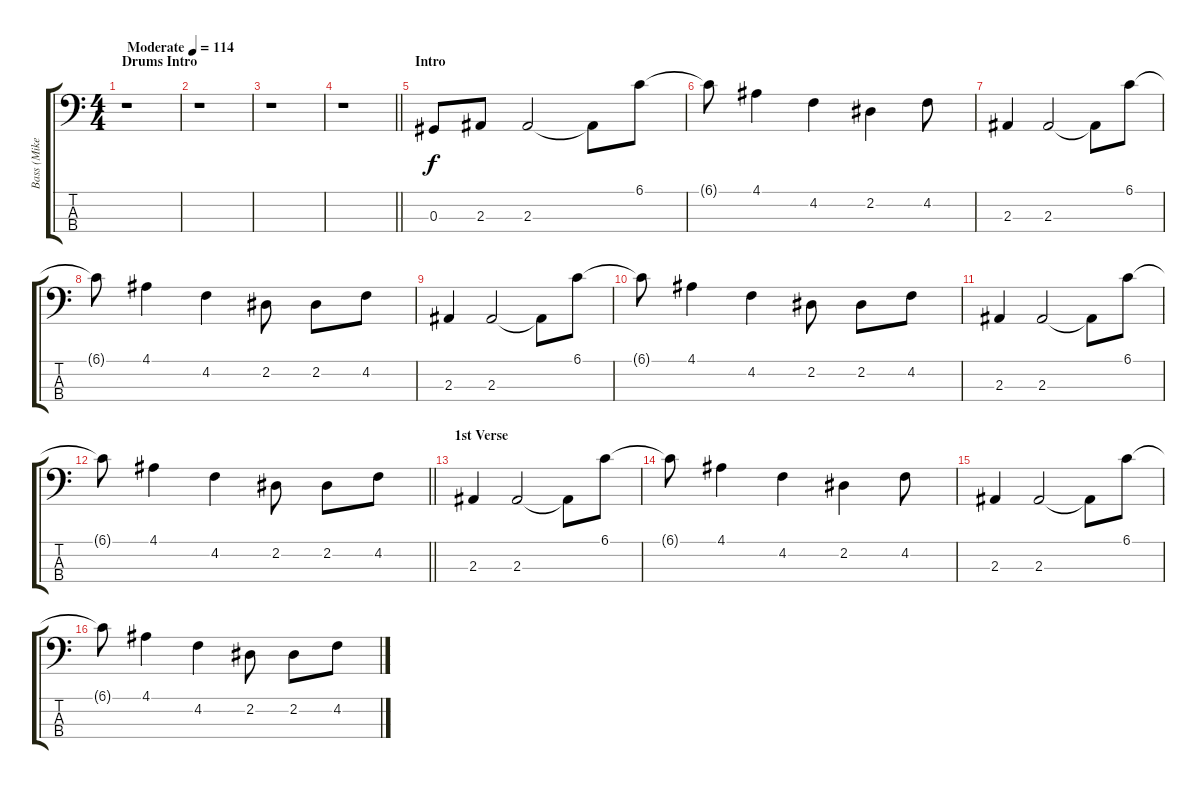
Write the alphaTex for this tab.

\track ("Bass (Mike)" "Bass (Mike") {instrument electricbasspick}
\staff {score tabs}
\tuning (Gb2 Db2 Ab1 Eb1) {hide}
\ts (4 4)
\section ("" "Drums Intro")
\tempo (114 "Moderate")
\clef f4
\ks c
r.1{dy f instrument electricbasspick} |
r.1 |
r.1 |
\barLineRight lightlight
r.1 |
\section ("" "Intro")
0.3.8 2.3.8 2.3.2 2.3{t}.8 6.1.8 |
6.1{t}.8 4.1.4 4.2.4 2.2.4 4.2.8 |
2.3.4 2.3.2 2.3{t}.8 6.1.8 |
6.1{t}.8 4.1.4 4.2.4 2.2.8 2.2.8 4.2.8 |
2.3.4 2.3.2 2.3{t}.8 6.1.8 |
6.1{t}.8 4.1.4 4.2.4 2.2.8 2.2.8 4.2.8 |
2.3.4 2.3.2 2.3{t}.8 6.1.8 |
\barLineRight lightlight
6.1{t}.8 4.1.4 4.2.4 2.2.8 2.2.8 4.2.8 |
\section ("" "1st Verse")
2.3.4 2.3.2 2.3{t}.8 6.1.8 |
6.1{t}.8 4.1.4 4.2.4 2.2.4 4.2.8 |
2.3.4 2.3.2 2.3{t}.8 6.1.8 |
6.1{t}.8 4.1.4 4.2.4 2.2.8 2.2.8 4.2.8
